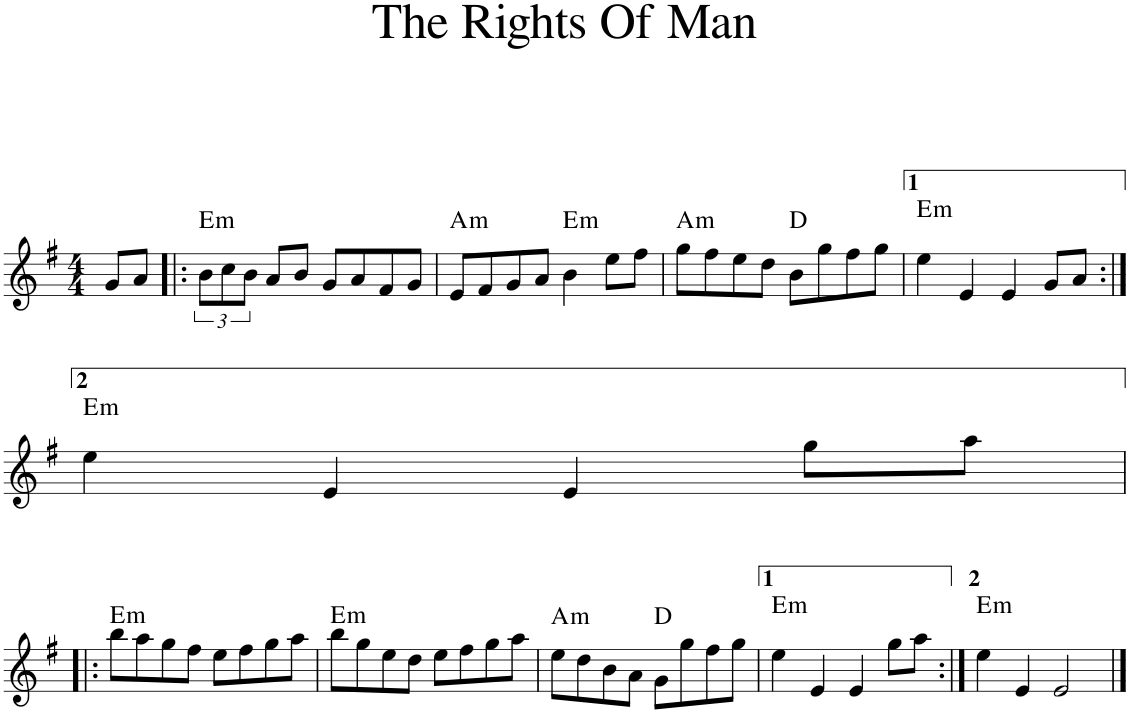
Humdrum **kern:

**kern	**harte
*part1	*part1
*staff1	*
*I"Piano	*
*I'Pno	*
*clefG2	*
*k[f#]	*
*G:	*
*M4/4	*
=1	=1
8g/L	.
8a/J	.
=2!|:	=2!|:
!	!LO:H:kt=m
12b\L	E:min
12cc\	.
12b\J	.
8a/L	.
8b/J	.
8g/L	.
8a/	.
8f#/	.
8g/J	.
=3	=3
!	!LO:H:kt=m
8e/L	A:min
8f#/	.
8g/	.
8a/J	.
!	!LO:H:kt=m
4b\	E:min
8ee\L	.
8ff#\J	.
=4	=4
!	!LO:H:kt=m
8gg\L	A:min
8ff#\	.
8ee\	.
8dd\J	.
8b\L	D:maj
8gg\	.
8ff#\	.
8gg\J	.
=5	=5
!	!LO:H:kt=m
4ee\	E:min
4e/	.
4e/	.
8g/L	.
8a/J	.
!!LO:LB:g=z
=6:|!	=6:|!
!	!LO:H:kt=m
4ee\	E:min
4e/	.
4e/	.
8gg\L	.
8aa\J	.
!!LO:LB:g=z
=7!|:	=7!|:
!	!LO:H:kt=m
8bb\L	E:min
8aa\	.
8gg\	.
8ff#\J	.
8ee\L	.
8ff#\	.
8gg\	.
8aa\J	.
=8	=8
!	!LO:H:kt=m
8bb\L	E:min
8gg\	.
8ee\	.
8dd\J	.
8ee\L	.
8ff#\	.
8gg\	.
8aa\J	.
=9	=9
!	!LO:H:kt=m
8ee\L	A:min
8dd\	.
8b\	.
8a\J	.
8g\L	D:maj
8gg\	.
8ff#\	.
8gg\J	.
=10	=10
!	!LO:H:kt=m
4ee\	E:min
4e/	.
4e/	.
8gg\L	.
8aa\J	.
=11:|!	=11:|!
!	!LO:H:kt=m
4ee\	E:min
4e/	.
2e/	.
==	==
*-	*-
